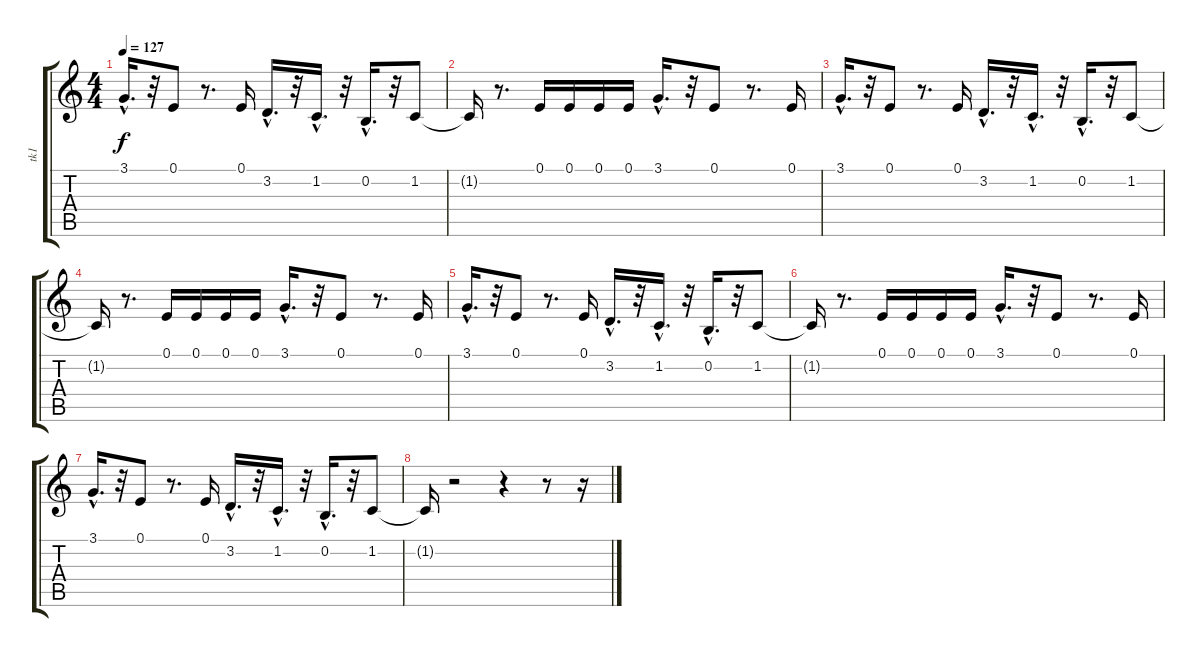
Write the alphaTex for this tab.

\track ("tk1" "tk1") {instrument altosax}
\staff {score tabs}
\tuning (E4 B3 G3 D3 A2 E2) {hide}
\ts (4 4)
\tempo 127
\clef g2
\ks c
3.1{hac}.16{d dy f} r.32 0.1.8 r.8{d} 0.1.16 3.2{hac}.16{d} r.32 1.2{hac}.16{d} r.32 0.2{hac}.16{d} r.32 1.2.8 |
1.2{t}.16 r.8{d} 0.1.16 0.1.16 0.1.16 0.1.16 3.1{hac}.16{d} r.32 0.1.8 r.8{d} 0.1.16 |
3.1{hac}.16{d} r.32 0.1.8 r.8{d} 0.1.16 3.2{hac}.16{d} r.32 1.2{hac}.16{d} r.32 0.2{hac}.16{d} r.32 1.2.8 |
1.2{t}.16 r.8{d} 0.1.16 0.1.16 0.1.16 0.1.16 3.1{hac}.16{d} r.32 0.1.8 r.8{d} 0.1.16 |
3.1{hac}.16{d} r.32 0.1.8 r.8{d} 0.1.16 3.2{hac}.16{d} r.32 1.2{hac}.16{d} r.32 0.2{hac}.16{d} r.32 1.2.8 |
1.2{t}.16 r.8{d} 0.1.16 0.1.16 0.1.16 0.1.16 3.1{hac}.16{d} r.32 0.1.8 r.8{d} 0.1.16 |
3.1{hac}.16{d} r.32 0.1.8 r.8{d} 0.1.16 3.2{hac}.16{d} r.32 1.2{hac}.16{d} r.32 0.2{hac}.16{d} r.32 1.2.8 |
1.2{t}.16 r.2 r.4 r.8 r.16
